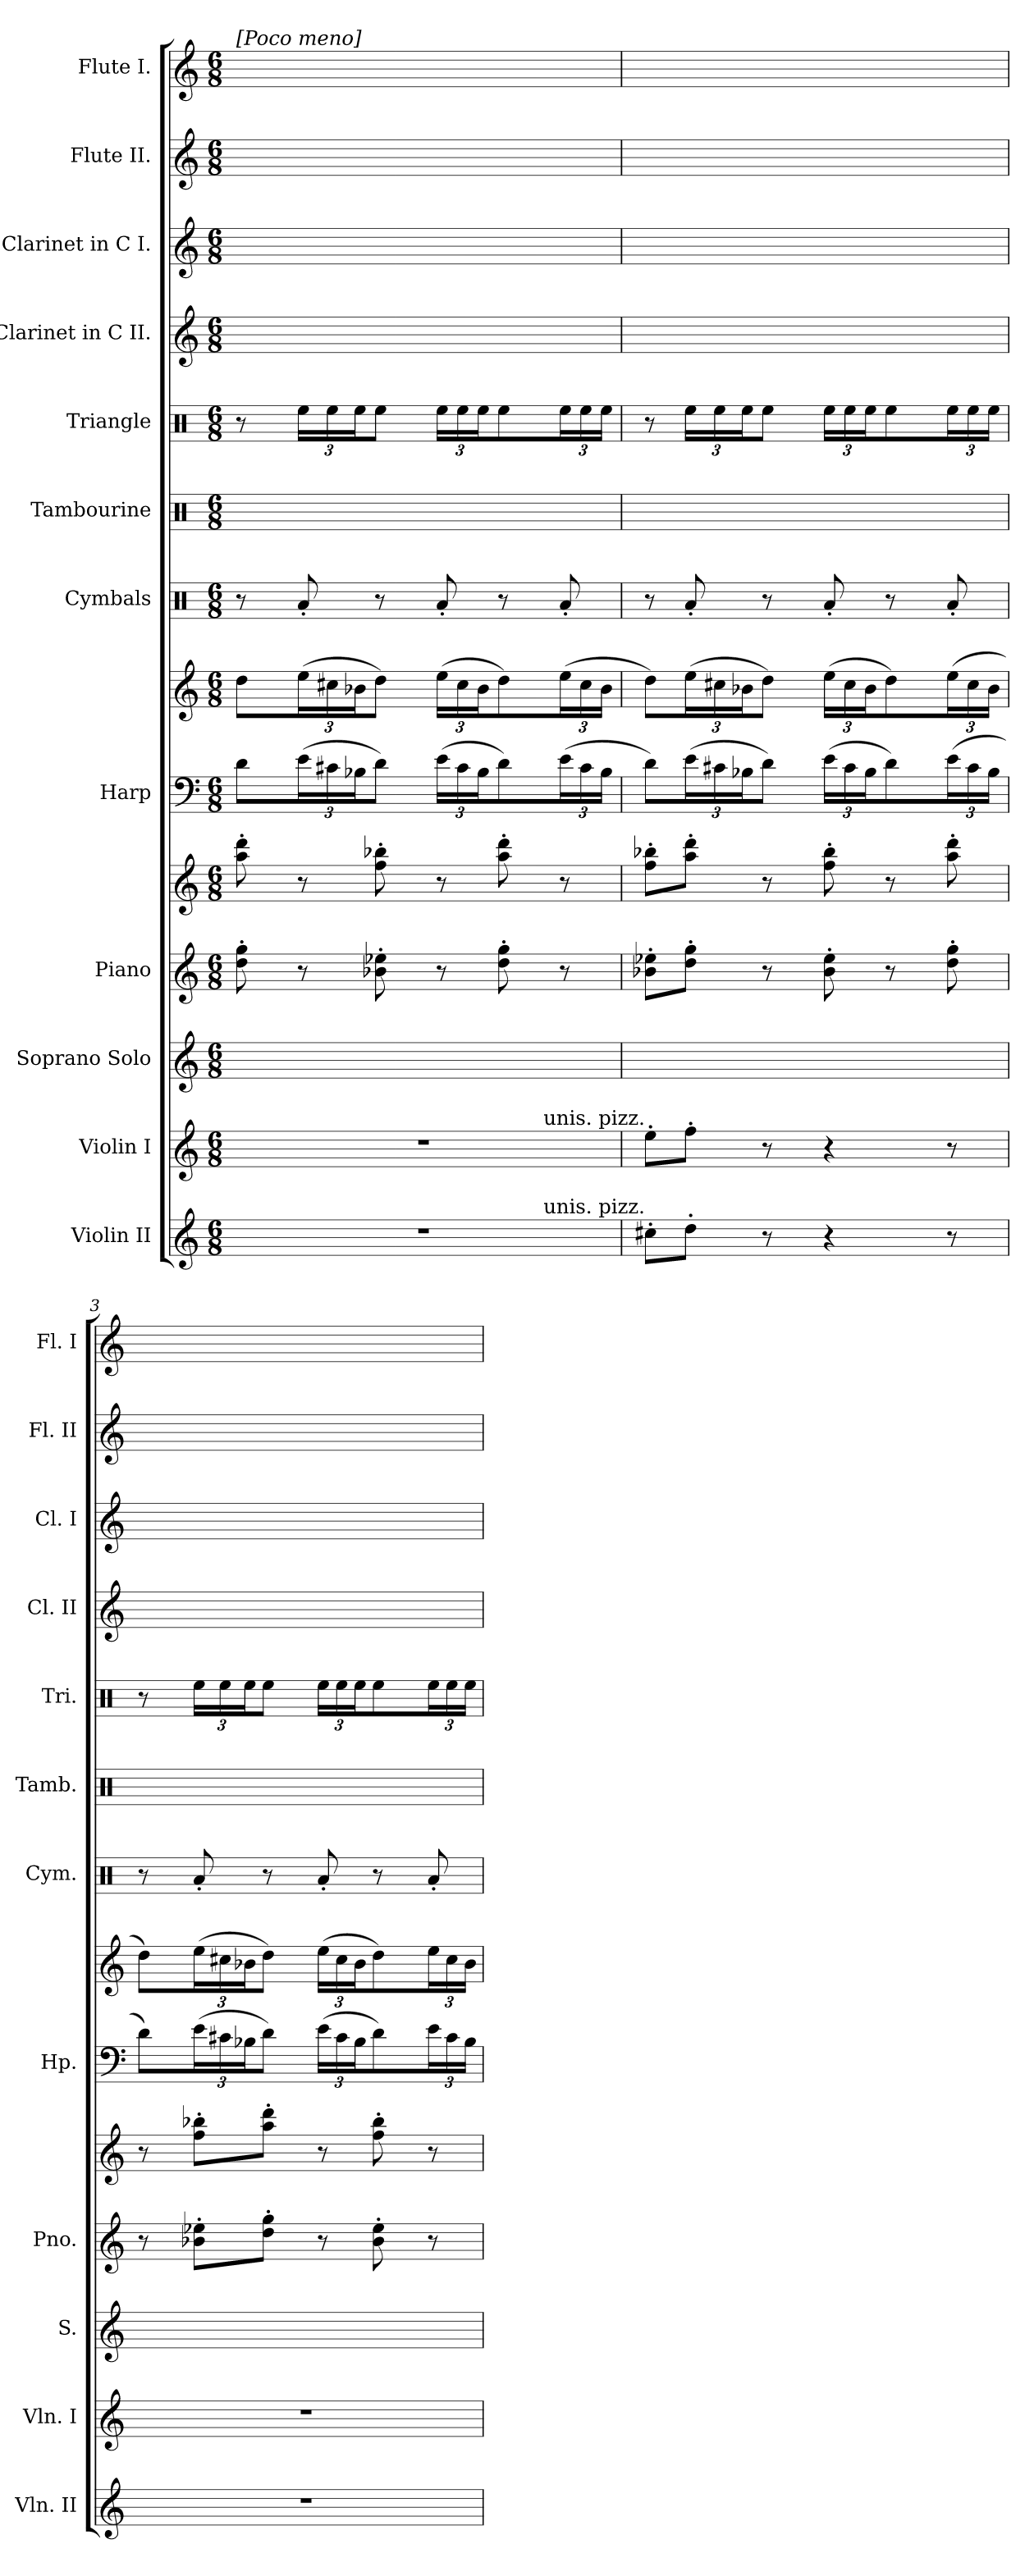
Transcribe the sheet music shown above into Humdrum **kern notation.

**kern	**kern	**kern	**kern	**kern	**kern	**kern	**kern	**kern	**kern	**kern	**kern	**kern	**kern
*part12	*part11	*part10	*part9	*part9	*part8	*part8	*part7	*part6	*part5	*part4	*part3	*part2	*part1
*staff14	*staff13	*staff12	*staff11	*staff10	*staff9	*staff8	*staff7	*staff6	*staff5	*staff4	*staff3	*staff2	*staff1
*I"Violin II	*I"Violin I	*I"Soprano Solo	*I"Piano	*	*I"Harp	*	*I"Cymbals	*I"Tambourine	*I"Triangle	*I"Clarinet in C II.	*I"Clarinet in C I.	*I"Flute II.	*I"Flute I.
*I'Vln. II	*I'Vln. I	*I'S.	*I'Pno.	*	*I'Hp.	*	*I'Cym.	*I'Tamb.	*I'Tri.	*I'Cl. II	*I'Cl. I	*I'Fl. II	*I'Fl. I
*clefG2	*clefG2	*clefG2	*clefG2	*clefG2	*clefF4	*clefG2	*clefX	*clefX	*clefX	*clefG2	*clefG2	*clefG2	*clefG2
*k[]	*k[]	*k[]	*k[]	*k[]	*k[]	*k[]	*k[]	*k[]	*k[]	*k[]	*k[]	*k[]	*k[]
*C:	*C:	*C:	*C:	*C:	*C:	*C:	*C:	*C:	*C:	*C:	*C:	*C:	*C:
*M6/8	*M6/8	*M6/8	*M6/8	*M6/8	*M6/8	*M6/8	*M6/8	*M6/8	*M6/8	*M6/8	*M6/8	*M6/8	*M6/8
=1	=1	=1	=1	=1	=1	=1	=1	=1	=1	=1	=1	=1	=1
!	!	!	!	!	!	!	!	!	!	!	!	!	!LO:TX:a:t=[Poco meno]
4%3r	4%3r	8ryy	8dd' 8gg'	8aa' 8dddi'	8diL	8ddiL	8r	8ryy	8r	24ryy	4ryy	8ryy	8ryy
.	.	.	.	.	.	.	.	.	.	24ryy	.	.	.
.	.	.	.	.	.	.	.	.	.	24ryy	.	.	.
.	.	8ryy	8r	8r	(24eL	(24eeL	8Ra'/	8ryy	24ReeLL	24ryy	.	8ryy	8ryy
.	.	.	.	.	24c#X	24cc#X	.	.	24Ree	24ryy	.	.	.
.	.	.	.	.	24B-XJ	24b-XJ	.	.	24ReeJ	24ryy	.	.	.
.	.	8ryy	8b-X' 8ee-X'	8ff' 8bb-X'	8dJ)	8ddJ)	8r	8ryy	8ReeJ	24ryy	8ryy	8ryy	8ryy
.	.	.	.	.	.	.	.	.	.	24ryy	.	.	.
.	.	.	.	.	.	.	.	.	.	24ryy	.	.	.
.	.	4ryy	8r	8r	(24eLL	(24eeLL	8Ra'/	8ryy	24ReeLL	8ryy	24ryy	4ryy	4ryy
.	.	.	.	.	24c#	24cc#	.	.	24Ree	.	24ryy	.	.
.	.	.	.	.	24B-J	24b-J	.	.	24ReeJ	.	24ryy	.	.
.	.	.	8dd' 8gg'	8aa' 8ddd'	8d)	8dd)	8r	8ryy	8Ree	8ryy	24ryy	.	.
.	.	.	.	.	.	.	.	.	.	.	24ryy	.	.
.	.	.	.	.	.	.	.	.	.	.	24ryy	.	.
.	.	8ryy	8r	8r	(24eL	(24eeL	8Ra'/	8ryy	24ReeL	8ryy	24ryy	8ryy	8ryy
.	.	.	.	.	24c#	24cc#	.	.	24Ree	.	24ryy	.	.
.	.	.	.	.	24B-JJ	24b-JJ	.	.	24ReeJJ	.	24ryy	.	.
=2	=2	=2	=2	=2	=2	=2	=2	=2	=2	=2	=2	=2	=2
!	!LO:TX:a:rj:t=unis. pizz.	!	!	!	!	!	!	!	!	!	!	!	!
!LO:TX:a:rj:t=unis. pizz.	!	!	!	!	!	!	!	!	!	!	!	!	!
8cc#X'L	8ee'L	4ryy	8b-X' 8ee-X'L	8ff' 8bb-X'L	8dL)	8ddL)	8r	8ryy	8r	4ryy	8ryy	4%3ryy	4%3ryy
8dd'J	8ff'J	.	8dd' 8gg'J	8aa' 8ddd'J	(24eL	(24eeL	8Ra'/	8ryy	24ReeLL	.	8ryy	.	.
.	.	.	.	.	24c#X	24cc#X	.	.	24Ree	.	.	.	.
.	.	.	.	.	24B-XJ	24b-XJ	.	.	24ReeJ	.	.	.	.
8r	8r	8ryy	8r	8r	8dJ)	8ddJ)	8r	8ryy	8ReeJ	24ryy	8ryy	.	.
.	.	.	.	.	.	.	.	.	.	24ryy	.	.	.
.	.	.	.	.	.	.	.	.	.	24ryy	.	.	.
4r	4r	4ryy	8b-' 8ee-'	8ff' 8bb-'	(24eLL	(24eeLL	8Ra'/	8ryy	24ReeLL	24ryy	4ryy	.	.
.	.	.	.	.	24c#	24cc#	.	.	24Ree	24ryy	.	.	.
.	.	.	.	.	24B-J	24b-J	.	.	24ReeJ	24ryy	.	.	.
.	.	.	8r	8r	8d)	8dd)	8r	8ryy	8Ree	24ryy	.	.	.
.	.	.	.	.	.	.	.	.	.	24ryy	.	.	.
.	.	.	.	.	.	.	.	.	.	24ryy	.	.	.
8r	8r	8ryy	8dd' 8gg'	8aa' 8ddd'	(24eL	(24eeL	8Ra'/	8ryy	24ReeL	24ryy	8ryy	.	.
.	.	.	.	.	24c#	24cc#	.	.	24Ree	24ryy	.	.	.
.	.	.	.	.	24B-JJ	24b-JJ	.	.	24ReeJJ	24ryy	.	.	.
=3	=3	=3	=3	=3	=3	=3	=3	=3	=3	=3	=3	=3	=3
4%3r	4%3r	4.ryy	8r	8r	8dL)	8ddL)	8r	8ryy	8r	8ryy	24ryy	4ryy	4ryy
.	.	.	.	.	.	.	.	.	.	.	24ryy	.	.
.	.	.	.	.	.	.	.	.	.	.	24ryy	.	.
.	.	.	8b-X' 8ee-X'L	8ff' 8bb-X'L	(24eL	(24eeL	8Ra'/	8ryy	24ReeLL	8ryy	24ryy	.	.
.	.	.	.	.	24c#X	24cc#X	.	.	24Ree	.	24ryy	.	.
.	.	.	.	.	24B-XJ	24b-XJ	.	.	24ReeJ	.	24ryy	.	.
.	.	.	8dd' 8gg'J	8aa' 8ddd'J	8dJ)	8ddJ)	8r	8ryy	8ReeJ	8ryy	24ryy	8ryy	8ryy
.	.	.	.	.	.	.	.	.	.	.	24ryy	.	.
.	.	.	.	.	.	.	.	.	.	.	24ryy	.	.
.	.	4ryy	8r	8r	(24eLL	(24eeLL	8Ra'/	8ryy	24ReeLL	4ryy	8ryy	4ryy	8ryy
.	.	.	.	.	24c#	24cc#	.	.	24Ree	.	.	.	.
.	.	.	.	.	24B-J	24b-J	.	.	24ReeJ	.	.	.	.
.	.	.	8b-' 8ee-'	8ff' 8bb-'	8d)	8dd)	8r	8ryy	8Ree	.	8ryy	.	24ryy
.	.	.	.	.	.	.	.	.	.	.	.	.	24ryy
.	.	.	.	.	.	.	.	.	.	.	.	.	24ryy
.	.	8ryy	8r	8r	24eL	24eeL	8Ra'/	8ryy	24ReeL	8ryy	8ryy	24ryy	24ryy
.	.	.	.	.	24c#	24cc#	.	.	24Ree	.	.	24ryy	24ryy
.	.	.	.	.	24B-JJ	24b-JJ	.	.	24ReeJJ	.	.	24ryy	24ryy
=	=	=	=	=	=	=	=	=	=	=	=	=	=
*-	*-	*-	*-	*-	*-	*-	*-	*-	*-	*-	*-	*-	*-
